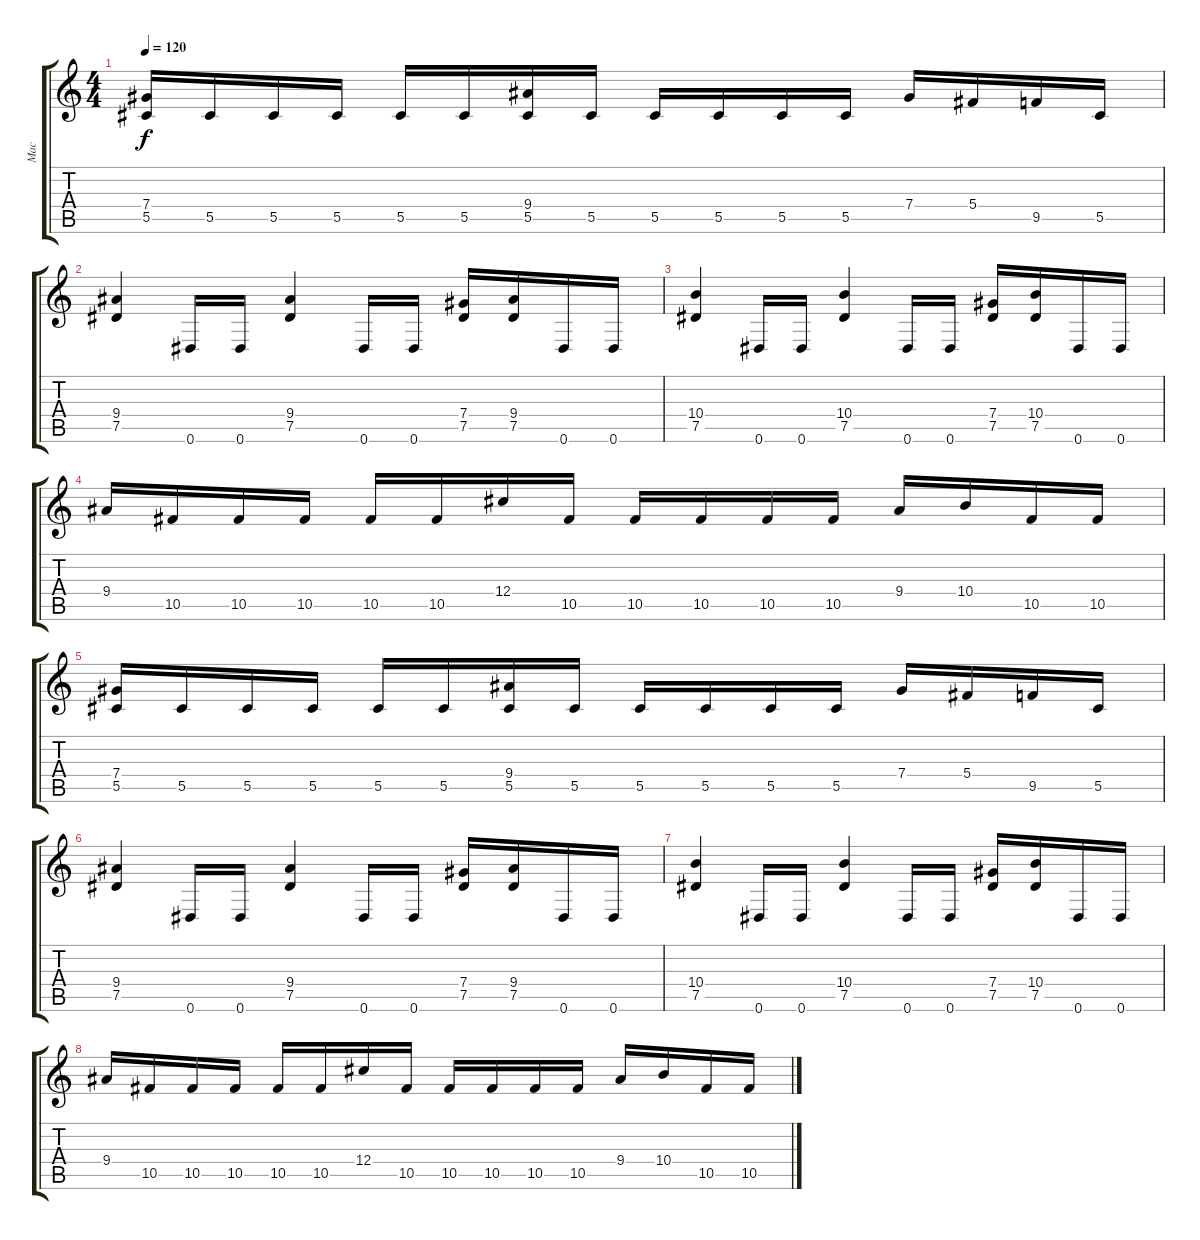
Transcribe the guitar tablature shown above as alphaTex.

\track ("Mac" "Mac") {instrument overdrivenguitar}
\staff {score tabs}
\tuning (Eb4 Bb3 Gb3 Db3 Ab2 Eb2) {hide}
\ts (4 4)
\tempo 120
\clef g2
\ks c
(7.4 5.5).16{dy f} 5.5.16 5.5.16 5.5.16 5.5.16 5.5.16 (9.4 5.5).16 5.5.16 5.5.16 5.5.16 5.5.16 5.5.16 7.4.16 5.4.16 9.5.16 5.5.16 |
(9.4 7.5).4 0.6.16 0.6.16 (9.4 7.5).4 0.6.16 0.6.16 (7.4 7.5).16 (9.4 7.5).16 0.6.16 0.6.16 |
(10.4 7.5).4 0.6.16 0.6.16 (10.4 7.5).4 0.6.16 0.6.16 (7.4 7.5).16 (10.4 7.5).16 0.6.16 0.6.16 |
9.4.16 10.5.16 10.5.16 10.5.16 10.5.16 10.5.16 12.4.16 10.5.16 10.5.16 10.5.16 10.5.16 10.5.16 9.4.16 10.4.16 10.5.16 10.5.16 |
(7.4 5.5).16 5.5.16 5.5.16 5.5.16 5.5.16 5.5.16 (9.4 5.5).16 5.5.16 5.5.16 5.5.16 5.5.16 5.5.16 7.4.16 5.4.16 9.5.16 5.5.16 |
(9.4 7.5).4 0.6.16 0.6.16 (9.4 7.5).4 0.6.16 0.6.16 (7.4 7.5).16 (9.4 7.5).16 0.6.16 0.6.16 |
(10.4 7.5).4 0.6.16 0.6.16 (10.4 7.5).4 0.6.16 0.6.16 (7.4 7.5).16 (10.4 7.5).16 0.6.16 0.6.16 |
9.4.16 10.5.16 10.5.16 10.5.16 10.5.16 10.5.16 12.4.16 10.5.16 10.5.16 10.5.16 10.5.16 10.5.16 9.4.16 10.4.16 10.5.16 10.5.16
